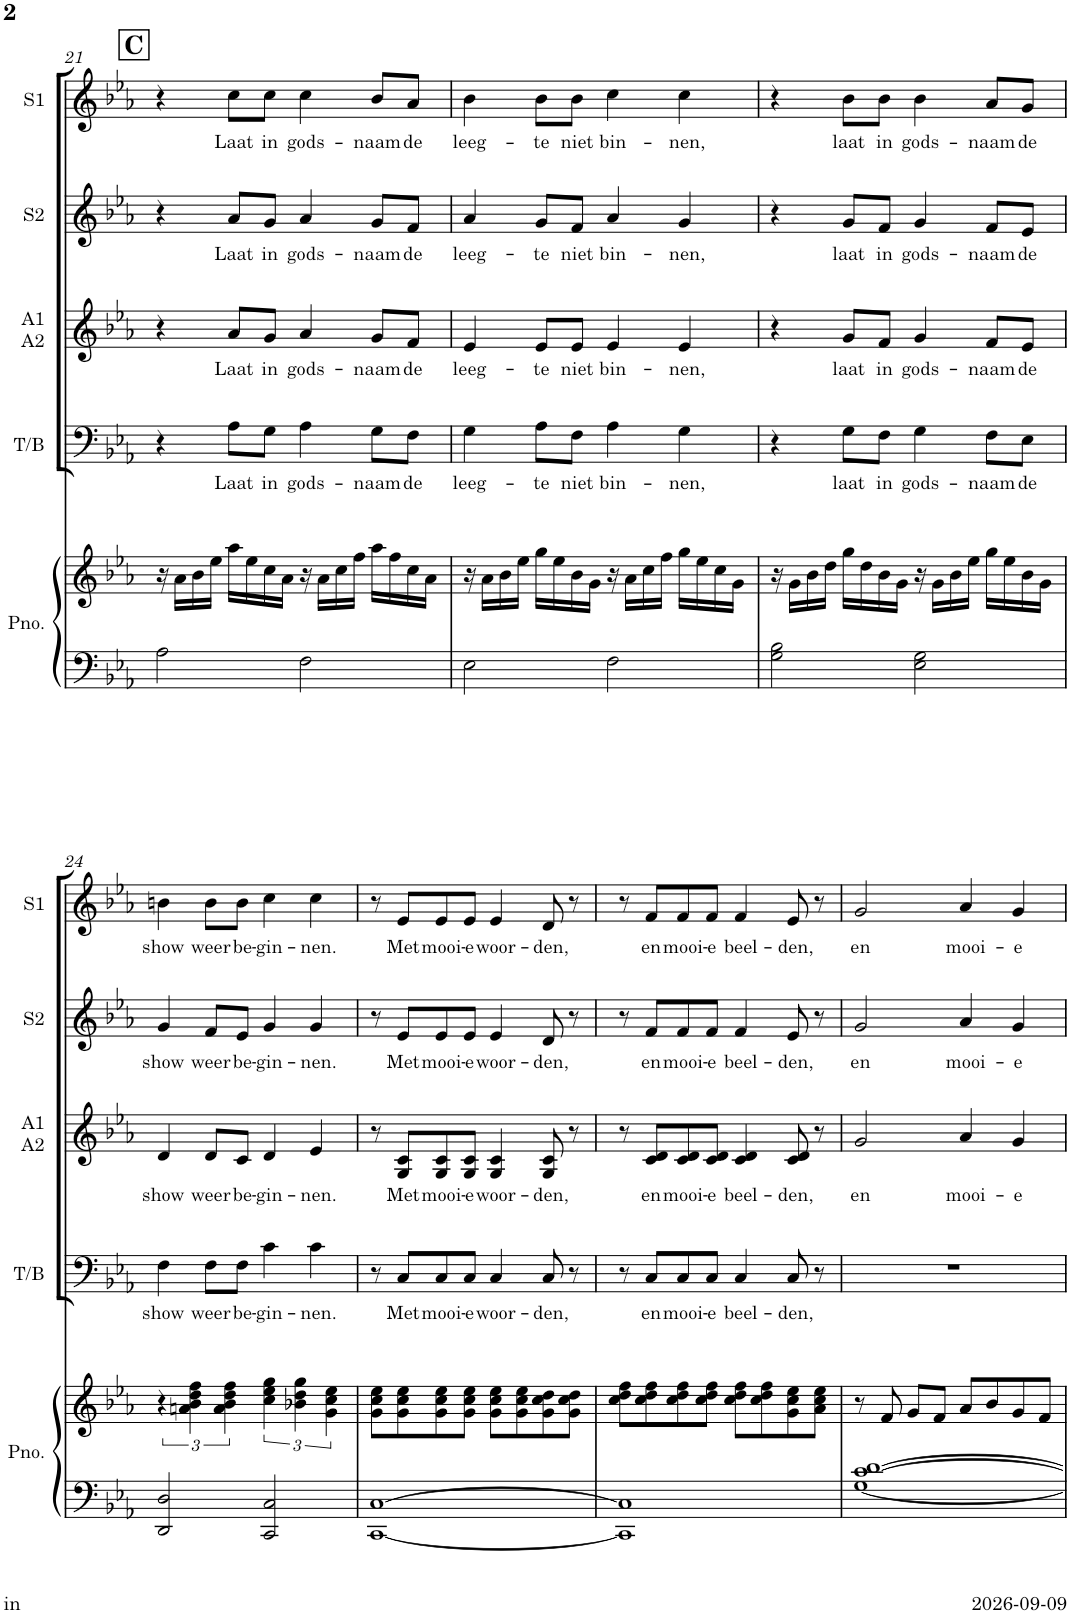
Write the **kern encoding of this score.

**kern	**kern	**kern	**text	**kern	**text	**kern	**text	**kern	**text	**kern
*part6	*part6	*part5	*part5	*part4	*part4	*part3	*part3	*part2	*part2	*part1
*staff7	*staff6	*staff5	*staff5	*staff4	*staff4	*staff3	*staff3	*staff2	*staff2	*staff1
*I"Piano	*	*I"Tenor/Bas	*	*I"Alt	*	*I"Sopraan 2	*	*I"Sopraan 1	*	*I"Koor
*I'Pno.	*	*I'T/B	*	*	*	*I'S2	*	*I'S1	*	*I'Koor
!!LO:PB:g=z
*clefF4	*clefG2	*clefF4	*	*clefG2	*	*clefG2	*	*clefG2	*	*clefG2
*	*	*Trd5c9	*	*Trd5c9	*	*Trd5c9	*	*Trd5c9	*	*Trd5c9
*k[b-e-a-]	*k[b-e-a-]	*k[b-e-a-]	*	*k[b-e-a-]	*	*k[b-e-a-]	*	*k[b-e-a-]	*	*k[b-e-a-]
*M4/4	*M4/4	*M4/4	*	*M4/4	*	*M4/4	*	*M4/4	*	*M4/4
!!LO:REH:place=s1:a:B:cj:fs=14:t=C
=21	=21	=21	=21	=21	=21	=21	=21	=21	=21	=21
2A-\	16r	4r	.	4r	.	4r	.	4r	.	1r
.	16a-\LL	.	.	.	.	.	.	.	.	.
.	16b-\	.	.	.	.	.	.	.	.	.
.	16ee-\JJ	.	.	.	.	.	.	.	.	.
!	!	!	!LO:LY:b	!	!LO:LY:b	!	!LO:LY:b	!	!LO:LY:b	!
.	16aa-\LL	8A-\L	Laat	8a-/L	Laat	8a-/L	Laat	8cc\L	Laat	.
.	16ee-\	.	.	.	.	.	.	.	.	.
!	!	!	!LO:LY:b	!	!LO:LY:b	!	!LO:LY:b	!	!LO:LY:b	!
.	16cc\	8G\J	in	8g/J	in	8g/J	in	8cc\J	in	.
.	16a-\JJ	.	.	.	.	.	.	.	.	.
!	!	!	!LO:LY:b	!	!LO:LY:b	!	!LO:LY:b	!	!LO:LY:b	!
2F\	16r	4A-\	gods-	4a-/	gods-	4a-/	gods-	4cc\	gods-	.
.	16a-\LL	.	.	.	.	.	.	.	.	.
.	16cc\	.	.	.	.	.	.	.	.	.
.	16ff\JJ	.	.	.	.	.	.	.	.	.
!	!	!	!LO:LY:b	!	!LO:LY:b	!	!LO:LY:b	!	!LO:LY:b	!
.	16aa-\LL	8G\L	-naam	8g/L	-naam	8g/L	-naam	8b-/L	-naam	.
.	16ff\	.	.	.	.	.	.	.	.	.
!	!	!	!LO:LY:b	!	!LO:LY:b	!	!LO:LY:b	!	!LO:LY:b	!
.	16cc\	8F\J	de	8f/J	de	8f/J	de	8a-/J	de	.
.	16a-\JJ	.	.	.	.	.	.	.	.	.
=22	=22	=22	=22	=22	=22	=22	=22	=22	=22	=22
!	!	!	!LO:LY:b	!	!LO:LY:b	!	!LO:LY:b	!	!LO:LY:b	!
2E-\	16r	4G\	leeg-	4e-/	leeg-	4a-/	leeg-	4b-\	leeg-	1r
.	16a-\LL	.	.	.	.	.	.	.	.	.
.	16b-\	.	.	.	.	.	.	.	.	.
.	16ee-\JJ	.	.	.	.	.	.	.	.	.
!	!	!	!LO:LY:b	!	!LO:LY:b	!	!LO:LY:b	!	!LO:LY:b	!
.	16gg\LL	8A-\L	-te	8e-/L	-te	8g/L	-te	8b-\L	-te	.
.	16ee-\	.	.	.	.	.	.	.	.	.
!	!	!	!LO:LY:b	!	!LO:LY:b	!	!LO:LY:b	!	!LO:LY:b	!
.	16b-\	8F\J	niet	8e-/J	niet	8f/J	niet	8b-\J	niet	.
.	16g\JJ	.	.	.	.	.	.	.	.	.
!	!	!	!LO:LY:b	!	!LO:LY:b	!	!LO:LY:b	!	!LO:LY:b	!
2F\	16r	4A-\	bin-	4d/	bin-	4g/	bin-	4b-\	bin-	.
.	16a-\LL	.	.	.	.	.	.	.	.	.
.	16cc\	.	.	.	.	.	.	.	.	.
.	16ff\JJ	.	.	.	.	.	.	.	.	.
!	!	!	!LO:LY:b	!	!LO:LY:b	!	!LO:LY:b	!	!LO:LY:b	!
.	16gg\LL	4G\	-nen,	4e-/	-nen,	4g/	-nen,	4cc\	-nen,	.
.	16ee-\	.	.	.	.	.	.	.	.	.
.	16cc\	.	.	.	.	.	.	.	.	.
.	16g\JJ	.	.	.	.	.	.	.	.	.
=23	=23	=23	=23	=23	=23	=23	=23	=23	=23	=23
2G\ 2B-\	16r	4r	.	4r	.	4r	.	4r	.	1r
.	16g\LL	.	.	.	.	.	.	.	.	.
.	16b-\	.	.	.	.	.	.	.	.	.
.	16dd\JJ	.	.	.	.	.	.	.	.	.
!	!	!	!LO:LY:b	!	!LO:LY:b	!	!LO:LY:b	!	!LO:LY:b	!
.	16gg\LL	8G\L	laat	8g/L	laat	8g/L	laat	8b-\L	laat	.
.	16dd\	.	.	.	.	.	.	.	.	.
!	!	!	!LO:LY:b	!	!LO:LY:b	!	!LO:LY:b	!	!LO:LY:b	!
.	16b-\	8F\J	in	8f/J	in	8f/J	in	8b-\J	in	.
.	16g\JJ	.	.	.	.	.	.	.	.	.
!	!	!	!LO:LY:b	!	!LO:LY:b	!	!LO:LY:b	!	!LO:LY:b	!
2E-\ 2G\	16r	4G\	gods-	4g/	gods-	4g/	gods-	4b-\	gods-	.
.	16g\LL	.	.	.	.	.	.	.	.	.
.	16b-\	.	.	.	.	.	.	.	.	.
.	16ee-\JJ	.	.	.	.	.	.	.	.	.
!	!	!	!LO:LY:b	!	!LO:LY:b	!	!LO:LY:b	!	!LO:LY:b	!
.	16gg\LL	8F\L	-naam	8f/L	-naam	8f/L	-naam	8a-/L	-naam	.
.	16ee-\	.	.	.	.	.	.	.	.	.
!	!	!	!LO:LY:b	!	!LO:LY:b	!	!LO:LY:b	!	!LO:LY:b	!
.	16b-\	8E-\J	de	8e-/J	de	8e-/J	de	8g/J	de	.
.	16g\JJ	.	.	.	.	.	.	.	.	.
!!LO:LB:g=z
=24	=24	=24	=24	=24	=24	=24	=24	=24	=24	=24
!	!	!	!LO:LY:b	!	!LO:LY:b	!	!LO:LY:b	!	!LO:LY:b	!
2DD/ 2D/	6r	4F\	show	4d/	show	4g/	show	4bn\	show	1r
.	6an\ 6b-\ 6dd\ 6ff\	.	.	.	.	.	.	.	.	.
!	!	!	!LO:LY:b	!	!LO:LY:b	!	!LO:LY:b	!	!LO:LY:b	!
.	.	8F\L	weer	8d/L	weer	8f/L	weer	8b\L	weer	.
.	6a\ 6b-\ 6dd\ 6ff\	.	.	.	.	.	.	.	.	.
!	!	!	!LO:LY:b	!	!LO:LY:b	!	!LO:LY:b	!	!LO:LY:b	!
.	.	8F\J	be-	8c/J	be-	8e-/J	be-	8b\J	be-	.
!	!	!	!LO:LY:b	!	!LO:LY:b	!	!LO:LY:b	!	!LO:LY:b	!
2CC/ 2C/	6cc\ 6ee-\ 6gg\	4c\	-gin-	4d/	-gin-	4g/	-gin-	4cc\	-gin-	.
.	6b-X\ 6dd\ 6gg\	.	.	.	.	.	.	.	.	.
!	!	!	!LO:LY:b	!	!LO:LY:b	!	!LO:LY:b	!	!LO:LY:b	!
.	.	4c\	-nen.	4e-/	-nen.	4g/	-nen.	4cc\	-nen.	.
.	6g\ 6cc\ 6ee-\	.	.	.	.	.	.	.	.	.
=25	=25	=25	=25	=25	=25	=25	=25	=25	=25	=25
[1CC [1C	8g\ 8cc\ 8ee-\L	8r	.	8r	.	8r	.	8r	.	1r
!	!	!	!LO:LY:b	!	!LO:LY:b	!	!LO:LY:b	!	!LO:LY:b	!
.	8g\ 8cc\ 8ee-\	8C/L	Met	8G/ 8c/L	Met	8e-/L	Met	8e-/L	Met	.
!	!	!	!LO:LY:b	!	!LO:LY:b	!	!LO:LY:b	!	!LO:LY:b	!
.	8g\ 8cc\ 8ee-\	8C/	mooi-	8G/ 8c/	mooi-	8e-/	mooi-	8e-/	mooi-	.
!	!	!	!LO:LY:b	!	!LO:LY:b	!	!LO:LY:b	!	!LO:LY:b	!
.	8g\ 8cc\ 8ee-\J	8C/J	e	8G/ 8c/J	e	8e-/J	e	8e-/J	e	.
!	!	!	!LO:LY:b	!	!LO:LY:b	!	!LO:LY:b	!	!LO:LY:b	!
.	8g\ 8cc\ 8ee-\L	4C/	woor-	4G/ 4c/	woor-	4e-/	woor-	4e-/	woor-	.
.	8g\ 8cc\ 8ee-\	.	.	.	.	.	.	.	.	.
!	!	!	!LO:LY:b	!	!LO:LY:b	!	!LO:LY:b	!	!LO:LY:b	!
.	8g\ 8cc\ 8dd\	8C/	-den,	8G/ 8c/	-den,	8d/	-den,	8d/	-den,	.
.	8g\ 8cc\ 8dd\J	8r	.	8r	.	8r	.	8r	.	.
=26	=26	=26	=26	=26	=26	=26	=26	=26	=26	=26
1CC] 1C]	8cc\ 8dd\ 8ff\L	8r	.	8r	.	8r	.	8r	.	1r
!	!	!	!LO:LY:b	!	!LO:LY:b	!	!LO:LY:b	!	!LO:LY:b	!
.	8cc\ 8dd\ 8ff\	8C/L	en	8c/ 8d/L	en	8f/L	en	8f/L	en	.
!	!	!	!LO:LY:b	!	!LO:LY:b	!	!LO:LY:b	!	!LO:LY:b	!
.	8cc\ 8dd\ 8ff\	8C/	mooi-	8c/ 8d/	mooi-	8f/	mooi-	8f/	mooi-	.
!	!	!	!LO:LY:b	!	!LO:LY:b	!	!LO:LY:b	!	!LO:LY:b	!
.	8cc\ 8dd\ 8ff\J	8C/J	-e	8c/ 8d/J	-e	8f/J	-e	8f/J	-e	.
!	!	!	!LO:LY:b	!	!LO:LY:b	!	!LO:LY:b	!	!LO:LY:b	!
.	8cc\ 8dd\ 8ff\L	4C/	beel-	4c/ 4d/	beel-	4f/	beel-	4f/	beel-	.
.	8cc\ 8dd\ 8ff\	.	.	.	.	.	.	.	.	.
!	!	!	!LO:LY:b	!	!LO:LY:b	!	!LO:LY:b	!	!LO:LY:b	!
.	8g\ 8cc\ 8ee-\	8C/	-den,	8c/ 8d/	-den,	8e-/	-den,	8e-/	-den,	.
.	8a-\ 8cc\ 8ee-\J	8r	.	8r	.	8r	.	8r	.	.
=27	=27	=27	=27	=27	=27	=27	=27	=27	=27	=27
*^	*	*	*	*	*	*	*	*	*	*
!	!	!	!	!	!	!LO:LY:b	!	!LO:LY:b	!	!LO:LY:b	!
[1c [1d	[1G	8r	1r	.	2g/	en	2g/	en	2g/	en	1r
.	.	8f/	.	.	.	.	.	.	.	.	.
.	.	8g/L	.	.	.	.	.	.	.	.	.
.	.	8f/J	.	.	.	.	.	.	.	.	.
!	!	!	!	!	!	!LO:LY:b	!	!LO:LY:b	!	!LO:LY:b	!
.	.	8a-/L	.	.	4a-/	mooi-	4a-/	mooi-	4a-/	mooi-	.
.	.	8b-/	.	.	.	.	.	.	.	.	.
!	!	!	!	!	!	!LO:LY:b	!	!LO:LY:b	!	!LO:LY:b	!
.	.	8g/	.	.	4g/	-e	4g/	-e	4g/	-e	.
.	.	8f/J	.	.	.	.	.	.	.	.	.
*v	*v	*	*	*	*	*	*	*	*	*	*
=	=	=	=	=	=	=	=	=	=	=
*-	*-	*-	*-	*-	*-	*-	*-	*-	*-	*-
